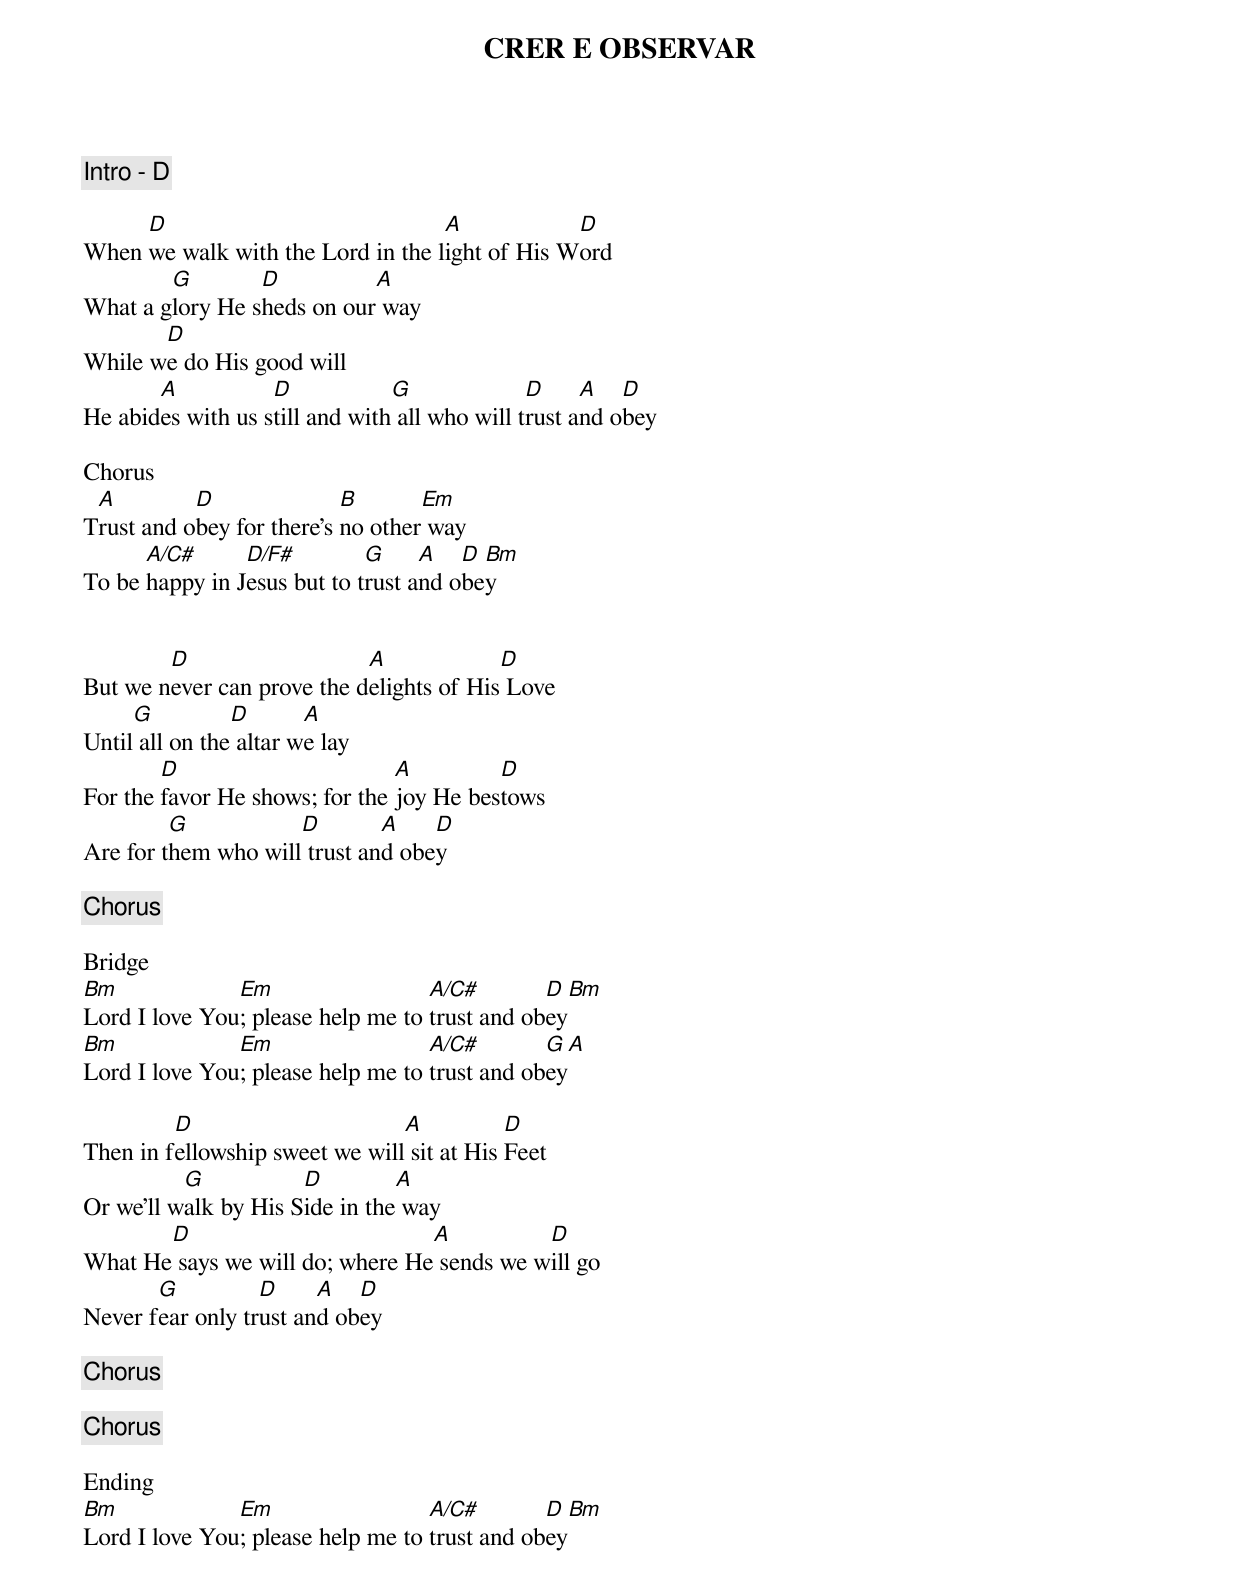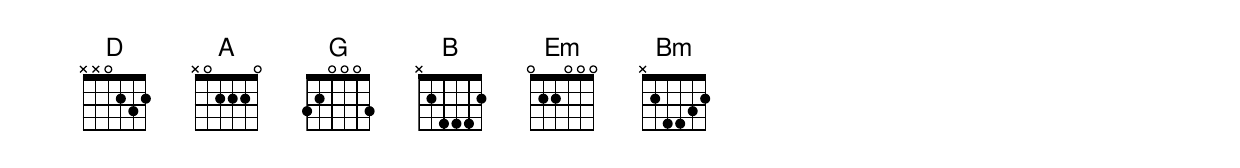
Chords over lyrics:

CRER E OBSERVAR

Intro - D

     D                             A            D
When we walk with the Lord in the light of His Word
        G        D          A
What a glory He sheds on our way
       D
While we do His good will
       A           D            G              D     A   D
He abides with us still and with all who will trust and obey

Chorus
 A         D               B       Em
Trust and obey for there's no other way
      A/C#      D/F#         G     A   D Bm
To be happy in Jesus but to trust and obey


        D                   A             D
But we never can prove the delights of His Love
     G          D       A
Until all on the altar we lay
        D                       A         D
For the favor He shows; for the joy He bestows
         G           D        A    D
Are for them who will trust and obey

[Chorus]

Bridge
Bm             Em                  A/C#        D  Bm
Lord I love You; please help me to trust and obey
Bm             Em                  A/C#        G  A
Lord I love You; please help me to trust and obey

         D                      A           D
Then in fellowship sweet we will sit at His Feet
          G           D         A
Or we'll walk by His Side in the way
       D                         A          D
What He says we will do; where He sends we will go
       G          D     A   D
Never fear only trust and obey

[Chorus]

[Chorus]

Ending
Bm             Em                  A/C#        D  Bm
Lord I love You; please help me to trust and obey
